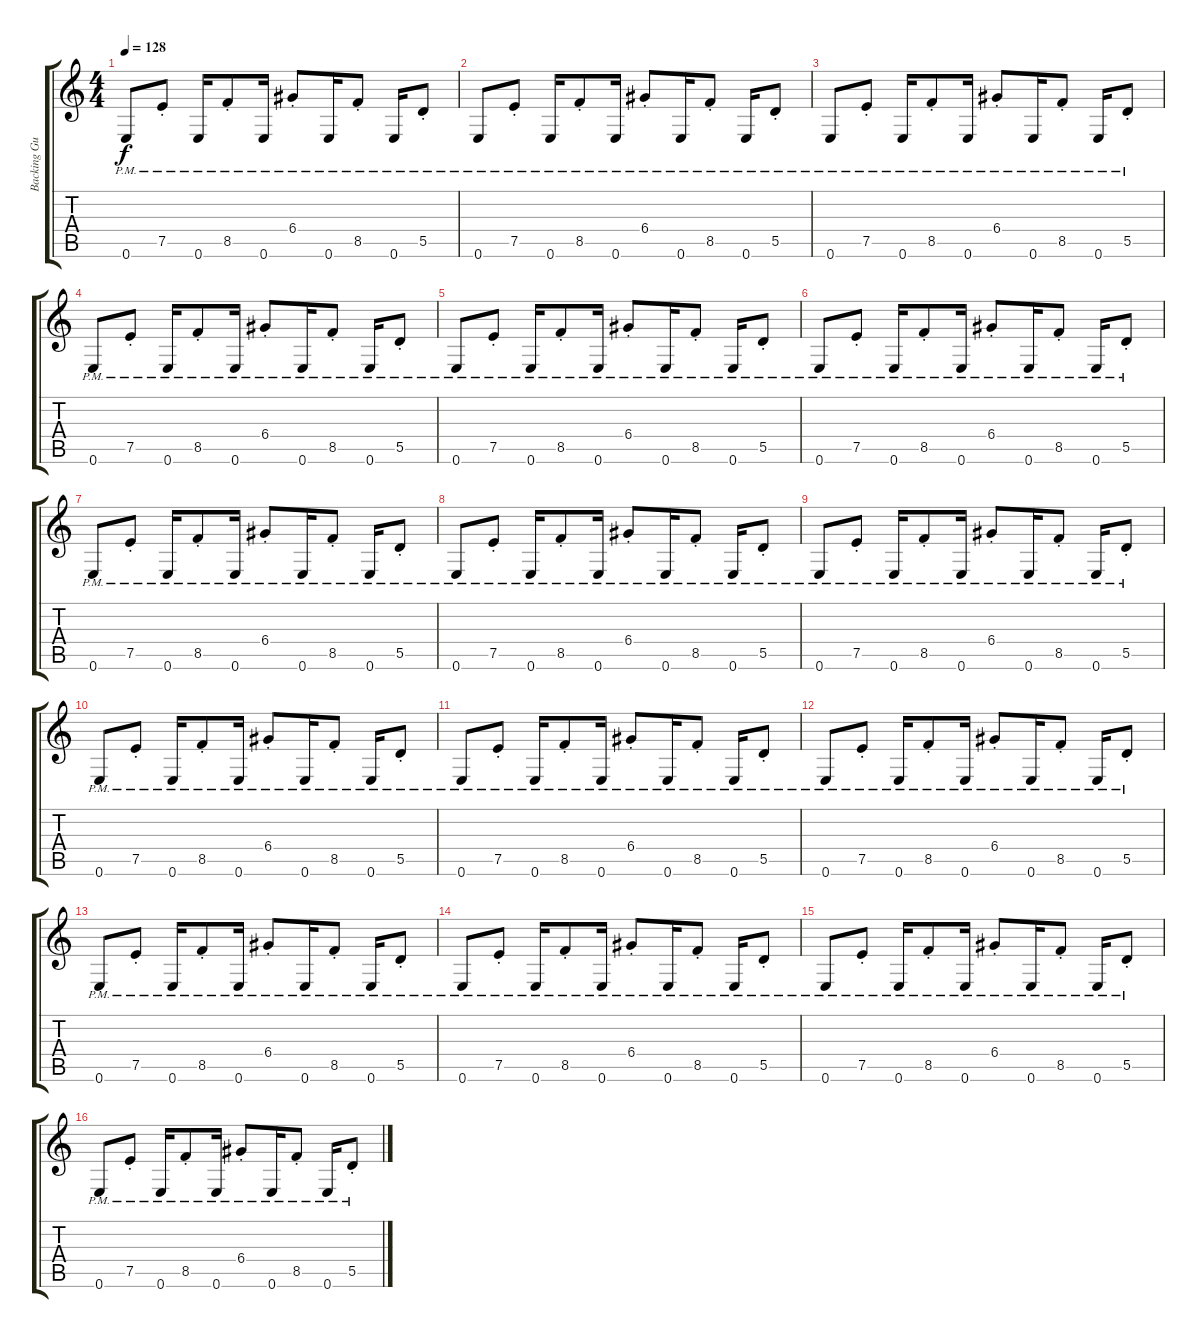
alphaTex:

\track ("Backing Guitar 2" "Backing Gu") {instrument overdrivenguitar}
\staff {score tabs}
\tuning (E4 B3 G3 D3 A2 E2) {hide}
\ts (4 4)
\tempo 128
\clef g2
\ks c
0.6{pm}.8{dy f} 7.5{pm st}.8 0.6{pm}.16 8.5{pm st}.8 0.6{pm}.16 6.4{pm st}.8 0.6{pm}.16 8.5{pm st}.8 0.6{pm}.16 5.5{pm st}.8 |
0.6{pm}.8 7.5{pm st}.8 0.6{pm}.16 8.5{pm st}.8 0.6{pm}.16 6.4{pm st}.8 0.6{pm}.16 8.5{pm st}.8 0.6{pm}.16 5.5{pm st}.8 |
0.6{pm}.8 7.5{pm st}.8 0.6{pm}.16 8.5{pm st}.8 0.6{pm}.16 6.4{pm st}.8 0.6{pm}.16 8.5{pm st}.8 0.6{pm}.16 5.5{pm st}.8 |
0.6{pm}.8 7.5{pm st}.8 0.6{pm}.16 8.5{pm st}.8 0.6{pm}.16 6.4{pm st}.8 0.6{pm}.16 8.5{pm st}.8 0.6{pm}.16 5.5{pm st}.8 |
0.6{pm}.8 7.5{pm st}.8 0.6{pm}.16 8.5{pm st}.8 0.6{pm}.16 6.4{pm st}.8 0.6{pm}.16 8.5{pm st}.8 0.6{pm}.16 5.5{pm st}.8 |
0.6{pm}.8 7.5{pm st}.8 0.6{pm}.16 8.5{pm st}.8 0.6{pm}.16 6.4{pm st}.8 0.6{pm}.16 8.5{pm st}.8 0.6{pm}.16 5.5{pm st}.8 |
0.6{pm}.8 7.5{pm st}.8 0.6{pm}.16 8.5{pm st}.8 0.6{pm}.16 6.4{pm st}.8 0.6{pm}.16 8.5{pm st}.8 0.6{pm}.16 5.5{pm st}.8 |
0.6{pm}.8 7.5{pm st}.8 0.6{pm}.16 8.5{pm st}.8 0.6{pm}.16 6.4{pm st}.8 0.6{pm}.16 8.5{pm st}.8 0.6{pm}.16 5.5{pm st}.8 |
0.6{pm}.8 7.5{pm st}.8 0.6{pm}.16 8.5{pm st}.8 0.6{pm}.16 6.4{pm st}.8 0.6{pm}.16 8.5{pm st}.8 0.6{pm}.16 5.5{pm st}.8 |
0.6{pm}.8 7.5{pm st}.8 0.6{pm}.16 8.5{pm st}.8 0.6{pm}.16 6.4{pm st}.8 0.6{pm}.16 8.5{pm st}.8 0.6{pm}.16 5.5{pm st}.8 |
0.6{pm}.8 7.5{pm st}.8 0.6{pm}.16 8.5{pm st}.8 0.6{pm}.16 6.4{pm st}.8 0.6{pm}.16 8.5{pm st}.8 0.6{pm}.16 5.5{pm st}.8 |
0.6{pm}.8 7.5{pm st}.8 0.6{pm}.16 8.5{pm st}.8 0.6{pm}.16 6.4{pm st}.8 0.6{pm}.16 8.5{pm st}.8 0.6{pm}.16 5.5{pm st}.8 |
0.6{pm}.8 7.5{pm st}.8 0.6{pm}.16 8.5{pm st}.8 0.6{pm}.16 6.4{pm st}.8 0.6{pm}.16 8.5{pm st}.8 0.6{pm}.16 5.5{pm st}.8 |
0.6{pm}.8 7.5{pm st}.8 0.6{pm}.16 8.5{pm st}.8 0.6{pm}.16 6.4{pm st}.8 0.6{pm}.16 8.5{pm st}.8 0.6{pm}.16 5.5{pm st}.8 |
0.6{pm}.8 7.5{pm st}.8 0.6{pm}.16 8.5{pm st}.8 0.6{pm}.16 6.4{pm st}.8 0.6{pm}.16 8.5{pm st}.8 0.6{pm}.16 5.5{pm st}.8 |
0.6{pm}.8 7.5{pm st}.8 0.6{pm}.16 8.5{pm st}.8 0.6{pm}.16 6.4{pm st}.8 0.6{pm}.16 8.5{pm st}.8 0.6{pm}.16 5.5{pm st}.8
